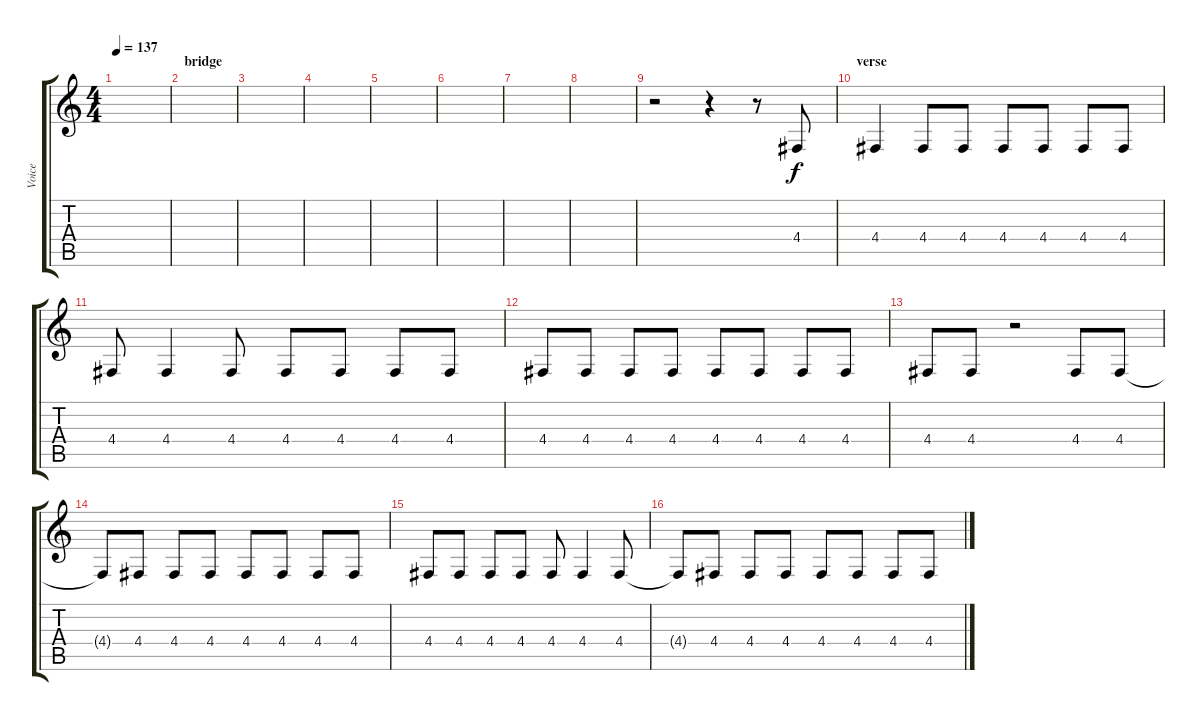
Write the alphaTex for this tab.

\track ("Voice" "Voice") {instrument trumpet}
\staff {score tabs}
\tuning (E4 B3 G3 D3 A2 E2) {hide}
\ts (4 4)
\tempo 137
\clef g2
\ks c
|
\section ("" "bridge")
|
|
|
|
|
|
|
r.2 r.4 r.8 4.4.8 |
\section ("" "verse")
4.4.4 4.4.8 4.4.8 4.4.8 4.4.8 4.4.8 4.4.8 |
4.4.8 4.4.4 4.4.8 4.4.8 4.4.8 4.4.8 4.4.8 |
4.4.8 4.4.8 4.4.8 4.4.8 4.4.8 4.4.8 4.4.8 4.4.8 |
4.4.8 4.4.8 r.2 4.4.8 4.4.8 |
4.4{t}.8 4.4.8 4.4.8 4.4.8 4.4.8 4.4.8 4.4.8 4.4.8 |
4.4.8 4.4.8 4.4.8 4.4.8 4.4.8 4.4.4 4.4.8 |
4.4{t}.8 4.4.8 4.4.8 4.4.8 4.4.8 4.4.8 4.4.8 4.4.8
